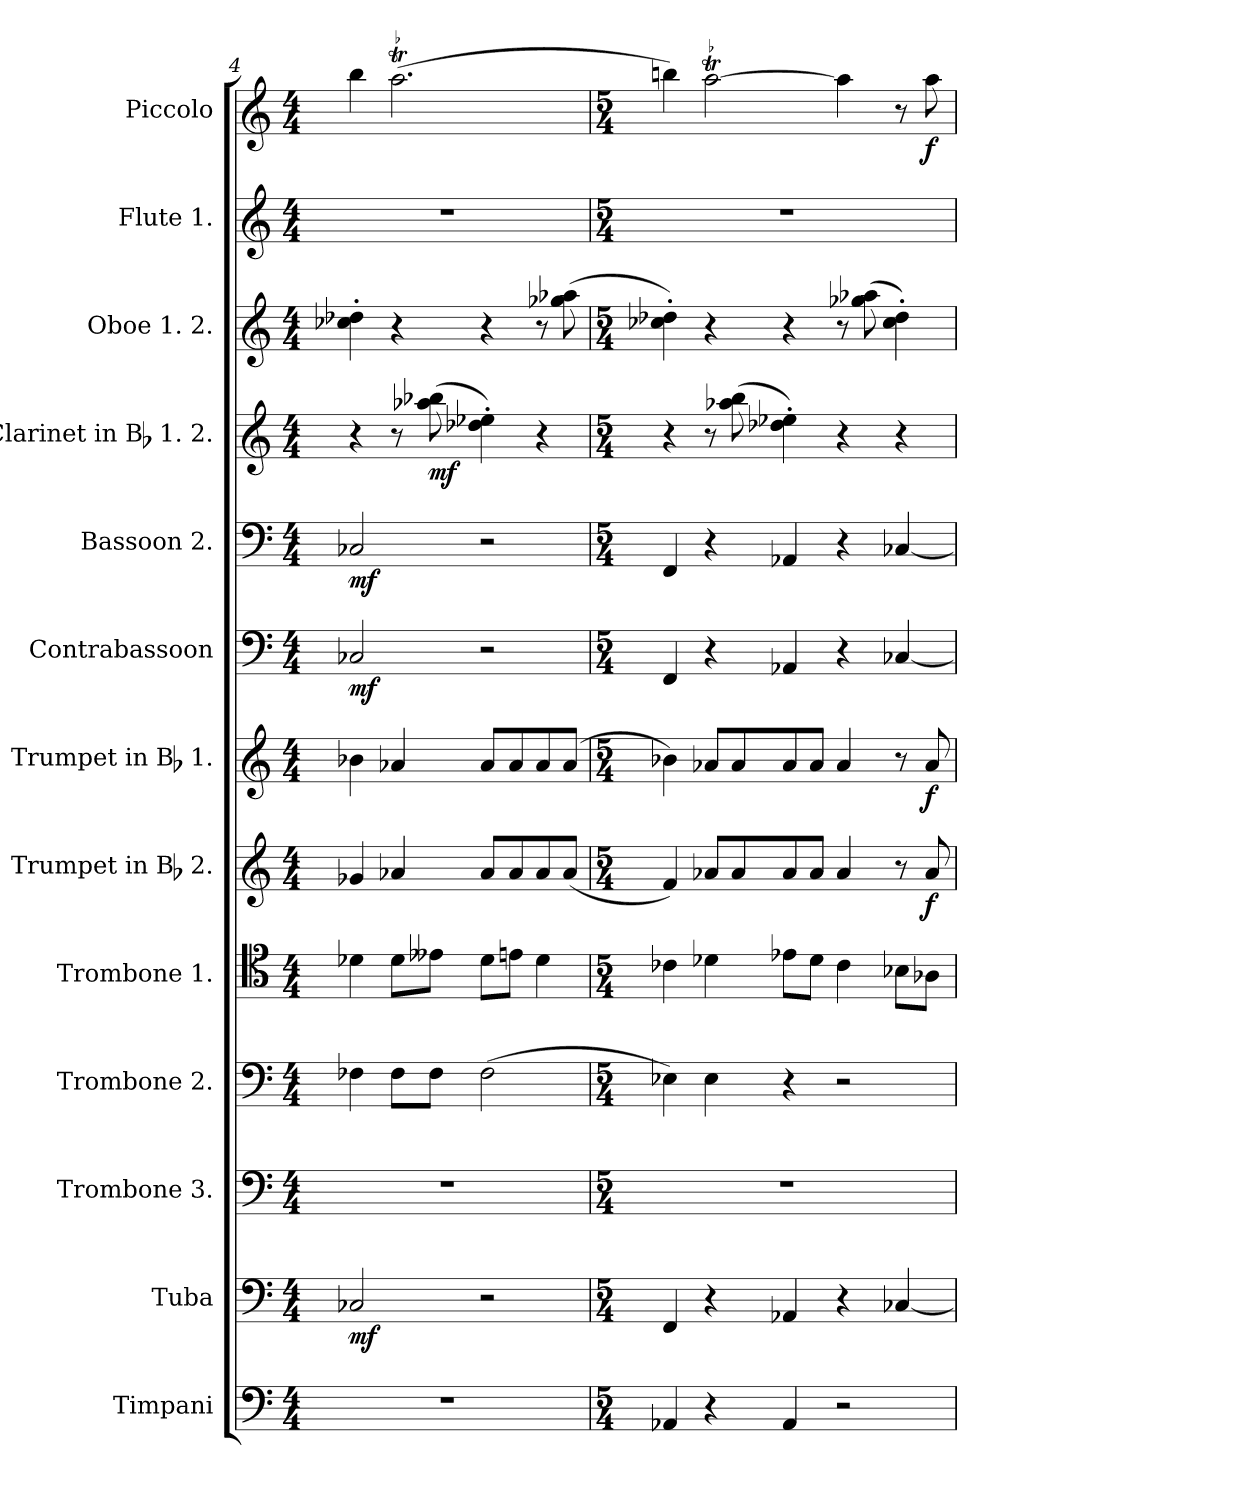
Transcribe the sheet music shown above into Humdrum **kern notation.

**kern	**kern	**dynam	**kern	**kern	**kern	**kern	**dynam	**kern	**dynam	**kern	**dynam	**kern	**dynam	**kern	**dynam	**kern	**kern	**kern	**dynam
*part13	*part12	*part12	*part11	*part10	*part9	*part8	*part8	*part7	*part7	*part6	*part6	*part5	*part5	*part4	*part4	*part3	*part2	*part1	*part1
*staff13	*staff12	*staff12	*staff11	*staff10	*staff9	*staff8	*staff8	*staff7	*staff7	*staff6	*staff6	*staff5	*staff5	*staff4	*staff4	*staff3	*staff2	*staff1	*staff1
*I"Timpani	*I"Tuba	*	*I"Trombone 3.	*I"Trombone 2.	*I"Trombone 1.	*I"Trumpet in Bb 2.	*	*I"Trumpet in Bb 1.	*	*I"Contrabassoon	*	*I"Bassoon 2.	*	*I"Clarinet in Bb 1. 2.	*	*I"Oboe 1. 2.	*I"Flute 1.	*I"Piccolo	*
*I'Timp.	*I'Tba.	*	*I'3.Tbn.	*I'2.Tbn.	*I'1.Tbn.	*I'2.Tpt.	*	*I'1.Tpt.	*	*I'Cbsn.	*	*I'2.Bsn.	*	*I'1.2.Cl.	*	*I'1.2.Ob.	*I'1.Fl.	*I'Picc.	*
*clefF4	*clefF4	*	*clefF4	*clefF4	*clefC4	*clefG2	*	*clefG2	*	*clefF4	*	*clefF4	*	*clefG2	*	*clefG2	*clefG2	*clefG2	*
*	*	*	*	*	*	*ITrd1c2	*	*ITrd1c2	*	*ITrd7c12	*	*	*	*ITrd1c2	*	*	*	*ITrd-7c-12	*
*k[]	*k[]	*	*k[]	*k[]	*k[]	*k[b-e-]	*	*k[b-e-]	*	*k[]	*	*k[]	*	*k[b-e-]	*	*k[]	*k[]	*k[]	*
*M4/4	*M4/4	*	*M4/4	*M4/4	*M4/4	*M4/4	*	*M4/4	*	*M4/4	*	*M4/4	*	*M4/4	*	*M4/4	*M4/4	*M4/4	*
=4	=4	=4	=4	=4	=4	=4	=4	=4	=4	=4	=4	=4	=4	=4	=4	=4	=4	=4	=4
1r	2C-X	mf	1r	4F-X	4d-X	4f-X	.	4a-X	.	2CC-X	mf	2C-X	mf	4r	.	4cc-X' 4dd-X'	1r	4bbb	.
!	!	!	!	!	!	!	!	!	!	!	!	!	!	!	!	!	!	!LO:TR:acc=-	!
.	.	.	.	8F-L	8d-L	4g-X	.	4g-X	.	.	.	.	.	8r	.	4r	.	(2.aaaT<	.
.	.	.	.	8F-J	8e--XJ	.	.	.	.	.	.	.	.	(8gg-X 8aa-X	mf	.	.	.	.
.	2r	.	.	(2F-	8d-L	8g-L	.	8g-L	.	2r	.	2r	.	4cc-X' 4dd-X')	.	4r	.	.	.
.	.	.	.	.	8enJ	8g-	.	8g-	.	.	.	.	.	.	.	.	.	.	.
.	.	.	.	.	4d-	8g-	.	8g-	.	.	.	.	.	4r	.	8r	.	.	.
.	.	.	.	.	.	(8g-J	.	(8g-J	.	.	.	.	.	.	.	(8gg-X 8aa-X	.	.	.
=5	=5	=5	=5	=5	=5	=5	=5	=5	=5	=5	=5	=5	=5	=5	=5	=5	=5	=5	=5
*M5/4	*M5/4	*	*M5/4	*M5/4	*M5/4	*M5/4	*	*M5/4	*	*M5/4	*	*M5/4	*	*M5/4	*	*M5/4	*M5/4	*M5/4	*
4AA-X	4FF	.	4%5r	4E-X)	4c-X	4e-)	.	4a-X)	.	4FFF	.	4FF	.	4r	.	4cc-X' 4dd-X')	4%5r	4bbbn)	.
!	!	!	!	!	!	!	!	!	!	!	!	!	!	!	!	!	!	!LO:TR:acc=-	!
4r	4r	.	.	4E-	4d-X	8g-XL	.	8g-XL	.	4r	.	4r	.	8r	.	4r	.	[2aaaT<	.
.	.	.	.	.	.	8g-	.	8g-	.	.	.	.	.	(8gg-X 8aa	.	.	.	.	.
4AA-	4AA-X	.	.	4r	8e-XL	8g-	.	8g-	.	4AAA-X	.	4AA-X	.	4cc-X' 4dd-X')	.	4r	.	.	.
.	.	.	.	.	8d-J	8g-J	.	8g-J	.	.	.	.	.	.	.	.	.	.	.
2r	4r	.	.	2r	4c-	4g-	.	4g-	.	4r	.	4r	.	4r	.	8r	.	4aaa]	.
.	.	.	.	.	.	.	.	.	.	.	.	.	.	.	.	(8gg-X 8aa-X	.	.	.
.	[4C-X	.	.	.	8B-XL	8r	.	8r	.	[4CC-X	.	[4C-X	.	4r	.	4cc-' 4dd-')	.	8r	.
.	.	.	.	.	8A-XJ	8g-i	f	8g-i	f	.	.	.	.	.	.	.	.	8aaai	f
=	=	=	=	=	=	=	=	=	=	=	=	=	=	=	=	=	=	=	=
*-	*-	*-	*-	*-	*-	*-	*-	*-	*-	*-	*-	*-	*-	*-	*-	*-	*-	*-	*-
